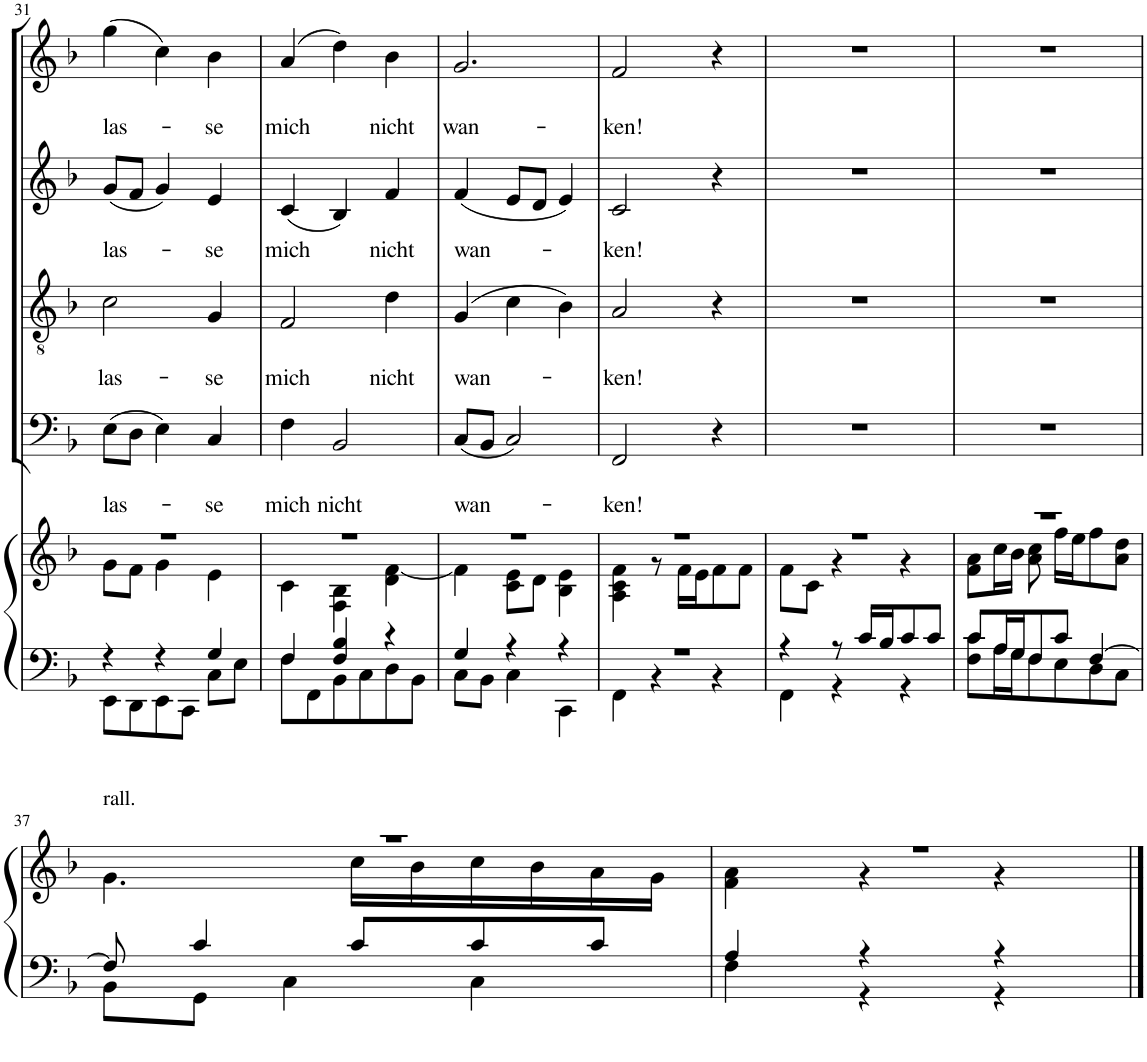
**kern	**kern	**kern	**text	**text	**kern	**text	**text	**kern	**text	**text	**kern	**text	**text
*part6	*part5	*part4	*part4	*part4	*part3	*part3	*part3	*part2	*part2	*part2	*part1	*part1	*part1
*staff6	*staff5	*staff4	*staff4	*staff4	*staff3	*staff3	*staff3	*staff2	*staff2	*staff2	*staff1	*staff1	*staff1
*I"Pipe Organ	*I"Pipe Organ	*I"Bassi	*	*	*I"Tenori	*	*	*I"Contralti	*	*	*I"Soprani	*	*
*I'P Org	*I'P Org	*	*	*	*	*	*	*	*	*	*	*	*
!!LO:PB:g=z
*clefF4	*clefG2	*clefF4	*	*	*clefGv2	*	*	*clefG2	*	*	*clefG2	*	*
*	*	*	*	*	*	*	*	*	*	*	*Trd1c2	*	*
*k[b-]	*k[b-]	*k[b-]	*	*	*k[b-]	*	*	*k[b-]	*	*	*k[b-]	*	*
*F:	*F:	*F:	*	*	*F:	*	*	*F:	*	*	*F:	*	*
*M3/4	*M3/4	*M3/4	*	*	*M3/4	*	*	*M3/4	*	*	*M3/4	*	*
=31	=31	=31	=31	=31	=31	=31	=31	=31	=31	=31	=31	=31	=31
*^	*^	*	*	*	*	*	*	*	*	*	*	*	*
!	!	!	!	!	!	!LO:LY:b	!	!	!LO:LY:b	!	!	!LO:LY:b	!	!	!LO:LY:b
4r	8EE\L	2.r	8g\L	(8E\L	.	las-	2c\	.	las-	(8g/L	.	las-	(4gg\	.	las-
.	8DD\	.	8f\J	8D\J	.	.	.	.	.	8f/J	.	.	.	.	.
4r	8EE\	.	4g\	4E\)	.	.	.	.	.	4g/)	.	.	4cc\)	.	.
.	8CC\J	.	.	.	.	.	.	.	.	.	.	.	.	.	.
!	!	!	!	!	!	!LO:LY:b	!	!	!LO:LY:b	!	!	!LO:LY:b	!	!	!LO:LY:b
4G/	8C\L	.	4e\	4C/	.	-se	4G/	.	-se	4e/	.	-se	4b-\	.	-se
.	8E\J	.	.	.	.	.	.	.	.	.	.	.	.	.	.
=32	=32	=32	=32	=32	=32	=32	=32	=32	=32	=32	=32	=32	=32	=32	=32
!	!	!	!	!	!	!LO:LY:b	!	!	!LO:LY:b	!	!	!LO:LY:b	!	!	!LO:LY:b
4F/	8F\L	2.r	4c\	4F\	.	mich	2F/	.	mich	(4c/	.	mich	(4a/	.	mich
.	8FF\	.	.	.	.	.	.	.	.	.	.	.	.	.	.
!	!	!	!	!	!	!LO:LY:b	!	!	!	!	!	!	!	!	!
4F/ 4B-/	8BB-\	.	4F\ 4B-\	2BB-/	.	nicht	.	.	.	4B-/)	.	.	4dd\)	.	.
.	8C\	.	.	.	.	.	.	.	.	.	.	.	.	.	.
!	!	!	!	!	!	!	!	!	!LO:LY:b	!	!	!LO:LY:b	!	!	!LO:LY:b
4r	8D\	.	4d\ [4f\	.	.	.	4d\	.	nicht	4f/	.	nicht	4b-\	.	nicht
.	8BB-\J	.	.	.	.	.	.	.	.	.	.	.	.	.	.
=33	=33	=33	=33	=33	=33	=33	=33	=33	=33	=33	=33	=33	=33	=33	=33
!	!	!	!	!	!	!LO:LY:b	!	!	!LO:LY:b	!	!	!LO:LY:b	!	!	!LO:LY:b
4G/	8C\L	2.r	4f\]	(8C/L	.	wan-	(4G/	.	wan-	(4f/	.	wan-	2.g/	.	wan-
.	8BB-\J	.	.	8BB-/J	.	.	.	.	.	.	.	.	.	.	.
4r	4C\	.	8c\ 8e\L	2C/)	.	.	4c\	.	.	8e/L	.	.	.	.	.
.	.	.	8d\J	.	.	.	.	.	.	8d/J	.	.	.	.	.
4r	4CC\	.	4B-\ 4e\	.	.	.	4B-\)	.	.	4e/)	.	.	.	.	.
=34	=34	=34	=34	=34	=34	=34	=34	=34	=34	=34	=34	=34	=34	=34	=34
!	!	!	!	!	!	!LO:LY:b	!	!	!LO:LY:b	!	!	!LO:LY:b	!	!	!LO:LY:b
2.r	4FF\	2.r	4A\ 4c\ 4f\	2FF/	.	-ken!	2A/	.	-ken!	2c/	.	-ken!	2f/	.	-ken!
.	4r	.	8r	.	.	.	.	.	.	.	.	.	.	.	.
.	.	.	16f\LL	.	.	.	.	.	.	.	.	.	.	.	.
.	.	.	16e\J	.	.	.	.	.	.	.	.	.	.	.	.
.	4r	.	8f\	4r	.	.	4r	.	.	4r	.	.	4r	.	.
.	.	.	8f\J	.	.	.	.	.	.	.	.	.	.	.	.
=35	=35	=35	=35	=35	=35	=35	=35	=35	=35	=35	=35	=35	=35	=35	=35
4r	4FF\	2.r	8f\L	2.r	.	.	2.r	.	.	2.r	.	.	2.r	.	.
.	.	.	8c\J	.	.	.	.	.	.	.	.	.	.	.	.
8r	4r	.	4r	.	.	.	.	.	.	.	.	.	.	.	.
16c/LL	.	.	.	.	.	.	.	.	.	.	.	.	.	.	.
16B-/J	.	.	.	.	.	.	.	.	.	.	.	.	.	.	.
8c/	4r	.	4r	.	.	.	.	.	.	.	.	.	.	.	.
8c/J	.	.	.	.	.	.	.	.	.	.	.	.	.	.	.
=36	=36	=36	=36	=36	=36	=36	=36	=36	=36	=36	=36	=36	=36	=36	=36
8c/L	8F\ 8c\L	2.r	8f\ 8a\L	2.r	.	.	2.r	.	.	2.r	.	.	2.r	.	.
16A/L	16A\L	.	16cc\L	.	.	.	.	.	.	.	.	.	.	.	.
16G/J	16G\J	.	16b-\JJ	.	.	.	.	.	.	.	.	.	.	.	.
8F/	8F\	.	8a\ 8cc\	.	.	.	.	.	.	.	.	.	.	.	.
8c/J	8E\	.	16ff\LL	.	.	.	.	.	.	.	.	.	.	.	.
.	.	.	16ee\J	.	.	.	.	.	.	.	.	.	.	.	.
[4F/	8D\	.	8ff\	.	.	.	.	.	.	.	.	.	.	.	.
.	8C\J	.	8a\ 8dd\J	.	.	.	.	.	.	.	.	.	.	.	.
!!LO:LB:g=z
=37	=37	=37	=37	=37	=37	=37	=37	=37	=37	=37	=37	=37	=37	=37	=37
!	!	!LO:TX:a:t=rall.	!	!	!	!	!	!	!	!	!	!	!	!	!
8F/]	8BB-\L	2.r	4.g\	2.r	.	.	2.r	.	.	2.r	.	.	2.r	.	.
4c/	8GG\J	.	.	.	.	.	.	.	.	.	.	.	.	.	.
.	4C\	.	.	.	.	.	.	.	.	.	.	.	.	.	.
8c/L	.	.	16cc\LL	.	.	.	.	.	.	.	.	.	.	.	.
.	.	.	16b-\	.	.	.	.	.	.	.	.	.	.	.	.
8c/	4C\	.	16cc\	.	.	.	.	.	.	.	.	.	.	.	.
.	.	.	16b-\	.	.	.	.	.	.	.	.	.	.	.	.
8c/J	.	.	16a\	.	.	.	.	.	.	.	.	.	.	.	.
.	.	.	16g\JJ	.	.	.	.	.	.	.	.	.	.	.	.
=38	=38	=38	=38	=38	=38	=38	=38	=38	=38	=38	=38	=38	=38	=38	=38
4A/	4F\	2.r	4f\ 4a\	2.r	.	.	2.r	.	.	2.r	.	.	2.r	.	.
4r	4r	.	4r	.	.	.	.	.	.	.	.	.	.	.	.
4r	4r	.	4r	.	.	.	.	.	.	.	.	.	.	.	.
*v	*v	*	*	*	*	*	*	*	*	*	*	*	*	*	*
*	*v	*v	*	*	*	*	*	*	*	*	*	*	*	*
==	==	==	==	==	==	==	==	==	==	==	==	==	==
*-	*-	*-	*-	*-	*-	*-	*-	*-	*-	*-	*-	*-	*-
